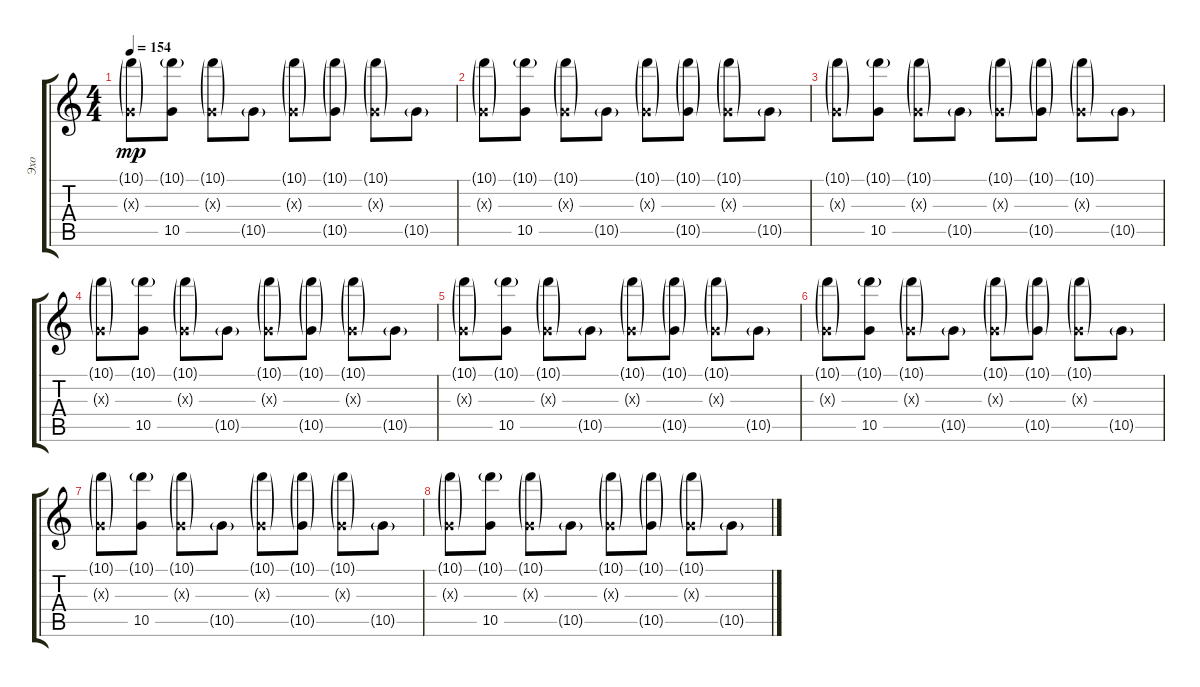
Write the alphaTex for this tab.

\track ("Эхо" "Эхо") {instrument acousticguitarsteel}
\staff {score tabs}
\tuning (E4 B3 G3 D3 A2 E2) {hide}
\ts (4 4)
\tempo 154
\clef g2
\ks c
(10.1{g} 0.3{g x}).8{dy mp} (10.1{g} 10.5).8 (10.1{g} 0.3{g x}).8 10.5{g}.8 (10.1{g} 0.3{g x}).8 (10.1{g} 10.5{g}).8 (10.1{g} 0.3{g x}).8 10.5{g}.8 |
(10.1{g} 0.3{g x}).8 (10.1{g} 10.5).8 (10.1{g} 0.3{g x}).8 10.5{g}.8 (10.1{g} 0.3{g x}).8 (10.1{g} 10.5{g}).8 (10.1{g} 0.3{g x}).8 10.5{g}.8 |
(10.1{g} 0.3{g x}).8 (10.1{g} 10.5).8 (10.1{g} 0.3{g x}).8 10.5{g}.8 (10.1{g} 0.3{g x}).8 (10.1{g} 10.5{g}).8 (10.1{g} 0.3{g x}).8 10.5{g}.8 |
(10.1{g} 0.3{g x}).8 (10.1{g} 10.5).8 (10.1{g} 0.3{g x}).8 10.5{g}.8 (10.1{g} 0.3{g x}).8 (10.1{g} 10.5{g}).8 (10.1{g} 0.3{g x}).8 10.5{g}.8 |
(10.1{g} 0.3{g x}).8 (10.1{g} 10.5).8 (10.1{g} 0.3{g x}).8 10.5{g}.8 (10.1{g} 0.3{g x}).8 (10.1{g} 10.5{g}).8 (10.1{g} 0.3{g x}).8 10.5{g}.8 |
(10.1{g} 0.3{g x}).8 (10.1{g} 10.5).8 (10.1{g} 0.3{g x}).8 10.5{g}.8 (10.1{g} 0.3{g x}).8 (10.1{g} 10.5{g}).8 (10.1{g} 0.3{g x}).8 10.5{g}.8 |
(10.1{g} 0.3{g x}).8 (10.1{g} 10.5).8 (10.1{g} 0.3{g x}).8 10.5{g}.8 (10.1{g} 0.3{g x}).8 (10.1{g} 10.5{g}).8 (10.1{g} 0.3{g x}).8 10.5{g}.8 |
(10.1{g} 0.3{g x}).8 (10.1{g} 10.5).8 (10.1{g} 0.3{g x}).8 10.5{g}.8 (10.1{g} 0.3{g x}).8 (10.1{g} 10.5{g}).8 (10.1{g} 0.3{g x}).8 10.5{g}.8
